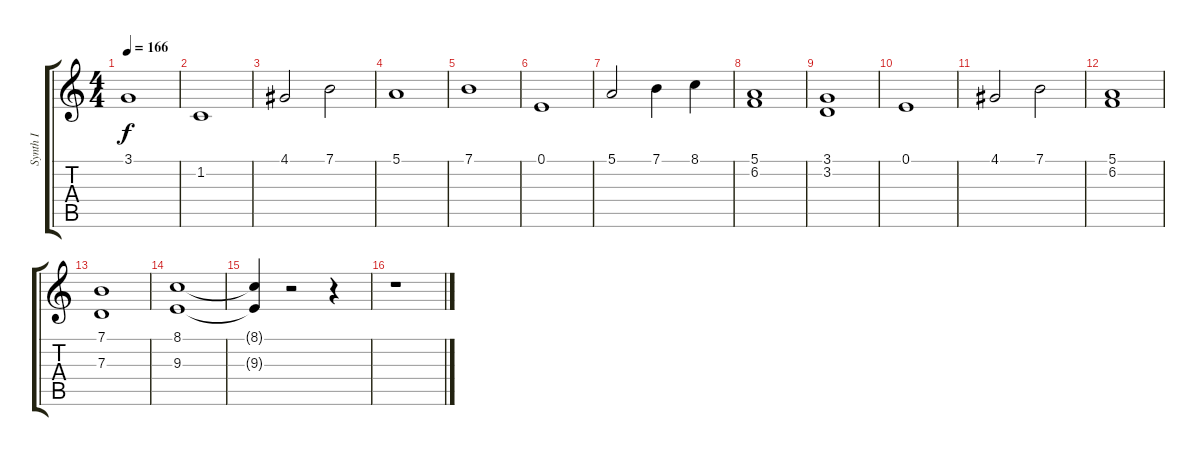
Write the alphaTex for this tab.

\track ("Synth I" "Synth I") {instrument stringensemble1}
\staff {score tabs}
\tuning (E4 B3 G3 D3 A2 E2) {hide}
\ts (4 4)
\tempo 166
\clef g2
\ks c
3.1.1{dy f} |
1.2.1 |
4.1.2 7.1.2 |
5.1.1 |
7.1.1 |
0.1.1 |
5.1.2 7.1.4 8.1.4 |
(5.1 6.2).1 |
(3.1 3.2).1 |
0.1.1 |
4.1.2 7.1.2 |
(5.1 6.2).1 |
(7.1 7.3).1 |
(8.1 9.3).1 |
(8.1{t} 9.3{t}).4 r.2 r.4 |
r.1
